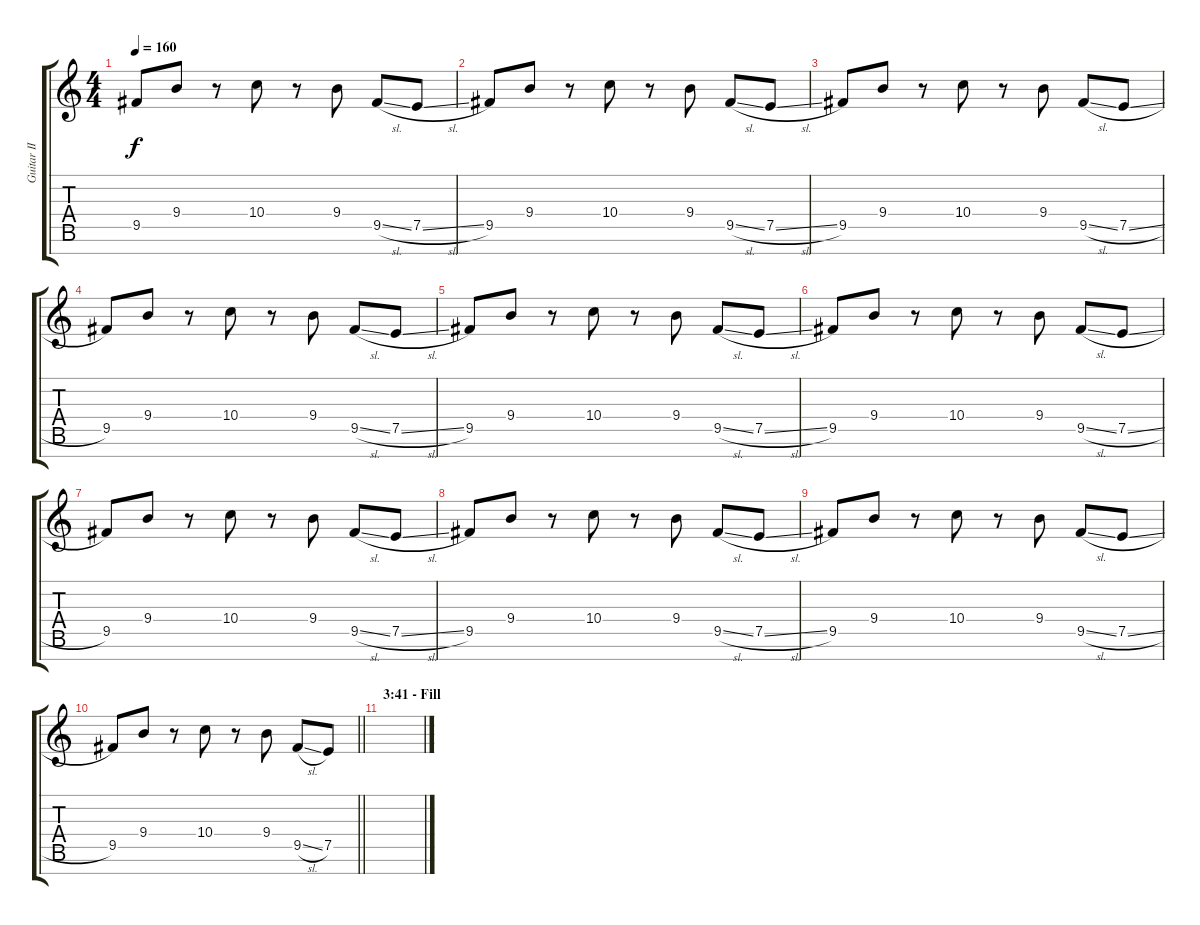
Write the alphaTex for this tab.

\track ("Guitar II - Distortion [Rythm]" "Guitar II ") {instrument distortionguitar}
\staff {score tabs}
\tuning (E4 B3 G3 D3 A2 E2 B1) {hide}
\ts (4 4)
\tempo 160
\clef g2
\ks c
9.5.8{dy f} 9.4.8 r.8 10.4.8 r.8 9.4.8 9.5{sl}.8 7.5{sl}.8 |
9.5.8 9.4.8 r.8 10.4.8 r.8 9.4.8 9.5{sl}.8 7.5{sl}.8 |
9.5.8 9.4.8 r.8 10.4.8 r.8 9.4.8 9.5{sl}.8 7.5{sl}.8 |
9.5.8 9.4.8 r.8 10.4.8 r.8 9.4.8 9.5{sl}.8 7.5{sl}.8 |
9.5.8 9.4.8 r.8 10.4.8 r.8 9.4.8 9.5{sl}.8 7.5{sl}.8 |
9.5.8 9.4.8 r.8 10.4.8 r.8 9.4.8 9.5{sl}.8 7.5{sl}.8 |
9.5.8 9.4.8 r.8 10.4.8 r.8 9.4.8 9.5{sl}.8 7.5{sl}.8 |
9.5.8 9.4.8 r.8 10.4.8 r.8 9.4.8 9.5{sl}.8 7.5{sl}.8 |
9.5.8 9.4.8 r.8 10.4.8 r.8 9.4.8 9.5{sl}.8 7.5{sl}.8 |
\barLineRight lightlight
9.5.8 9.4.8 r.8 10.4.8 r.8 9.4.8 9.5{sl}.8 7.5.8 |
\section ("" "3:41 - Fill")
